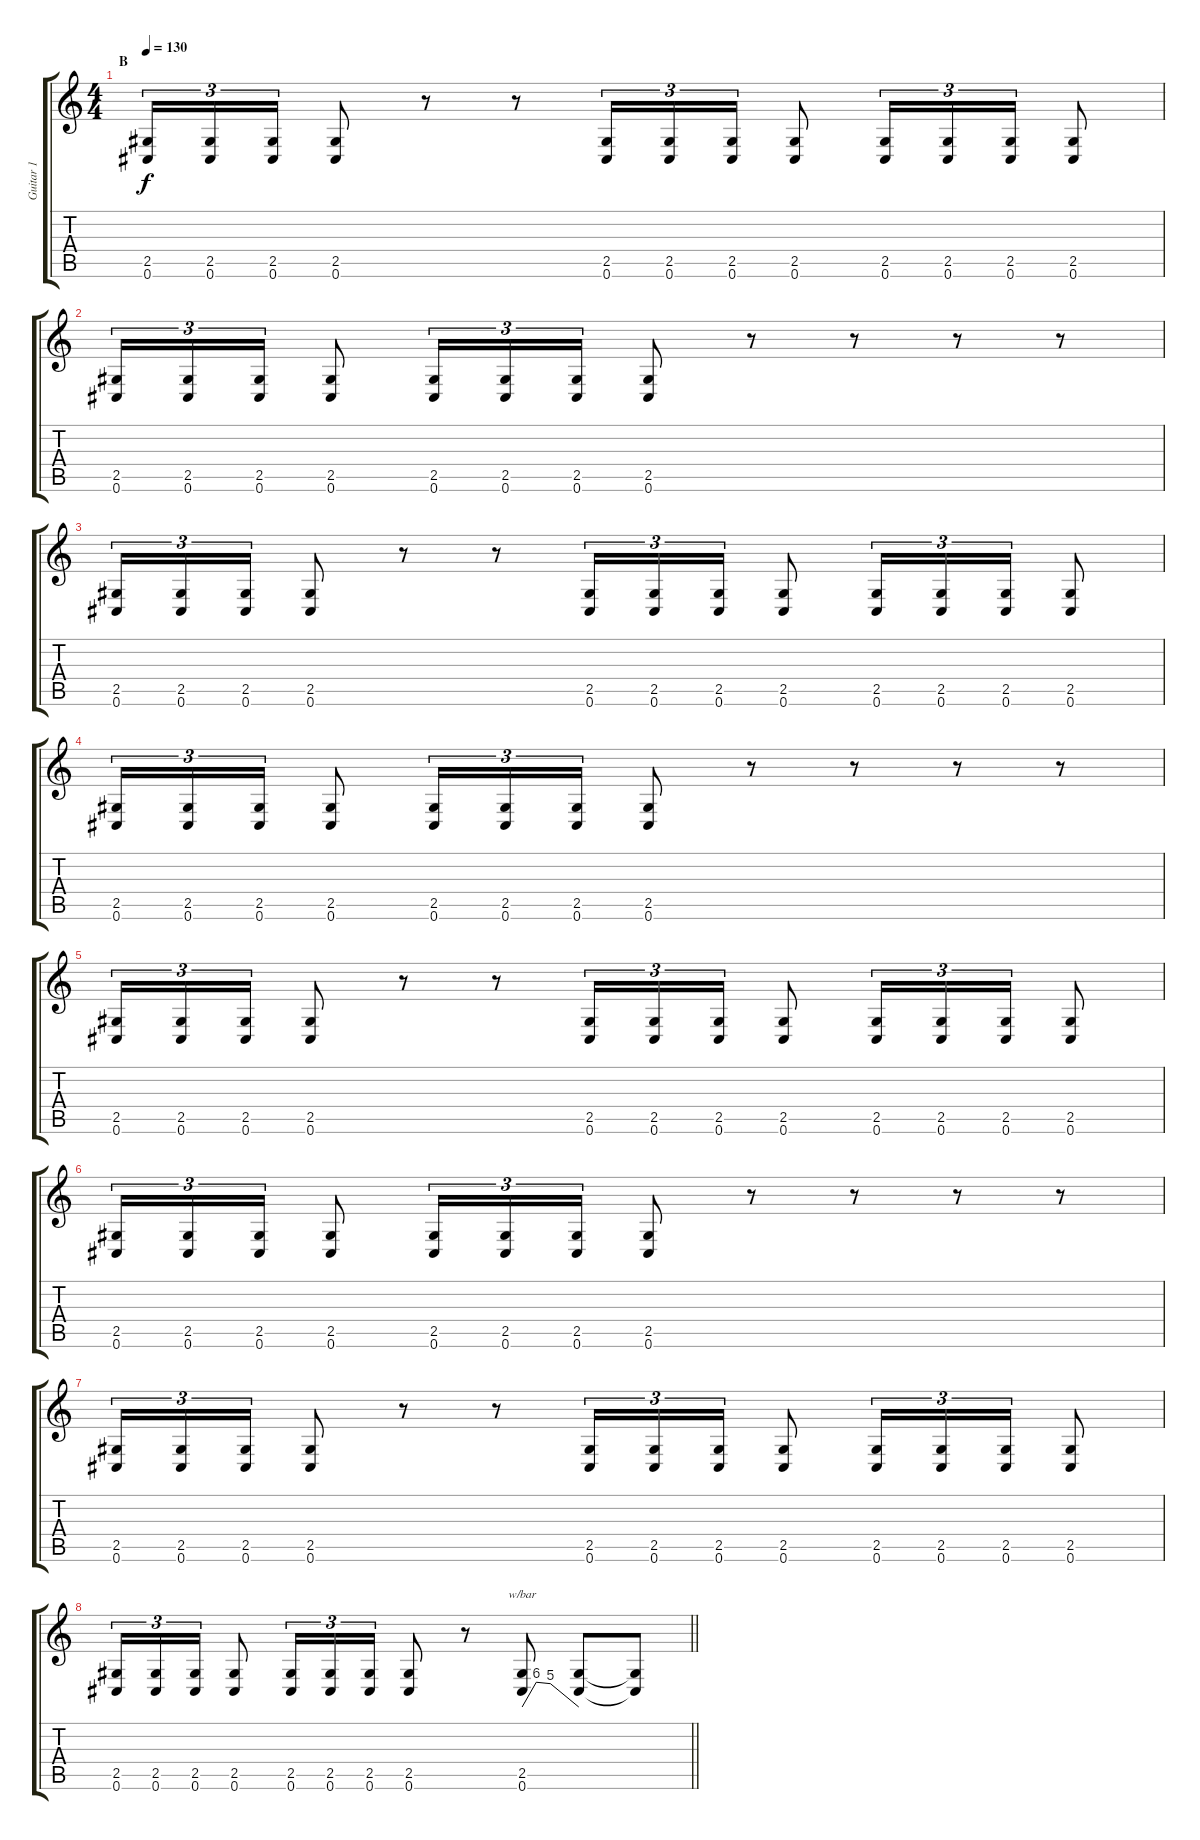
\track ("Guitar 1" "Guitar 1") {instrument distortionguitar}
\staff {score tabs}
\tuning (Db4 Ab3 E3 B2 Gb2 Db2) {hide}
\ts (4 4)
\section ("" "B")
\tempo 130
\clef g2
\ks c
(2.5 0.6).16{tu (3 2) dy f} (2.5 0.6).16{tu (3 2)} (2.5 0.6).16{tu (3 2)} (2.5 0.6).8 r.8 r.8 (2.5 0.6).16{tu (3 2)} (2.5 0.6).16{tu (3 2)} (2.5 0.6).16{tu (3 2)} (2.5 0.6).8 (2.5 0.6).16{tu (3 2)} (2.5 0.6).16{tu (3 2)} (2.5 0.6).16{tu (3 2)} (2.5 0.6).8 |
(2.5 0.6).16{tu (3 2)} (2.5 0.6).16{tu (3 2)} (2.5 0.6).16{tu (3 2)} (2.5 0.6).8 (2.5 0.6).16{tu (3 2)} (2.5 0.6).16{tu (3 2)} (2.5 0.6).16{tu (3 2)} (2.5 0.6).8 r.8 r.8 r.8 r.8 |
(2.5 0.6).16{tu (3 2)} (2.5 0.6).16{tu (3 2)} (2.5 0.6).16{tu (3 2)} (2.5 0.6).8 r.8 r.8 (2.5 0.6).16{tu (3 2)} (2.5 0.6).16{tu (3 2)} (2.5 0.6).16{tu (3 2)} (2.5 0.6).8 (2.5 0.6).16{tu (3 2)} (2.5 0.6).16{tu (3 2)} (2.5 0.6).16{tu (3 2)} (2.5 0.6).8 |
(2.5 0.6).16{tu (3 2)} (2.5 0.6).16{tu (3 2)} (2.5 0.6).16{tu (3 2)} (2.5 0.6).8 (2.5 0.6).16{tu (3 2)} (2.5 0.6).16{tu (3 2)} (2.5 0.6).16{tu (3 2)} (2.5 0.6).8 r.8 r.8 r.8 r.8 |
(2.5 0.6).16{tu (3 2)} (2.5 0.6).16{tu (3 2)} (2.5 0.6).16{tu (3 2)} (2.5 0.6).8 r.8 r.8 (2.5 0.6).16{tu (3 2)} (2.5 0.6).16{tu (3 2)} (2.5 0.6).16{tu (3 2)} (2.5 0.6).8 (2.5 0.6).16{tu (3 2)} (2.5 0.6).16{tu (3 2)} (2.5 0.6).16{tu (3 2)} (2.5 0.6).8 |
(2.5 0.6).16{tu (3 2)} (2.5 0.6).16{tu (3 2)} (2.5 0.6).16{tu (3 2)} (2.5 0.6).8 (2.5 0.6).16{tu (3 2)} (2.5 0.6).16{tu (3 2)} (2.5 0.6).16{tu (3 2)} (2.5 0.6).8 r.8 r.8 r.8 r.8 |
(2.5 0.6).16{tu (3 2)} (2.5 0.6).16{tu (3 2)} (2.5 0.6).16{tu (3 2)} (2.5 0.6).8 r.8 r.8 (2.5 0.6).16{tu (3 2)} (2.5 0.6).16{tu (3 2)} (2.5 0.6).16{tu (3 2)} (2.5 0.6).8 (2.5 0.6).16{tu (3 2)} (2.5 0.6).16{tu (3 2)} (2.5 0.6).16{tu (3 2)} (2.5 0.6).8 |
\barLineRight lightlight
(2.5 0.6).16{tu (3 2)} (2.5 0.6).16{tu (3 2)} (2.5 0.6).16{tu (3 2)} (2.5 0.6).8 (2.5 0.6).16{tu (3 2)} (2.5 0.6).16{tu (3 2)} (2.5 0.6).16{tu (3 2)} (2.5 0.6).8 r.8 (2.5 0.6).8{tbe (custom default 0 0 15 24 30 20 60 0)} (2.5{t} 0.6{t}).8 (2.5{t} 0.6{t}).8
